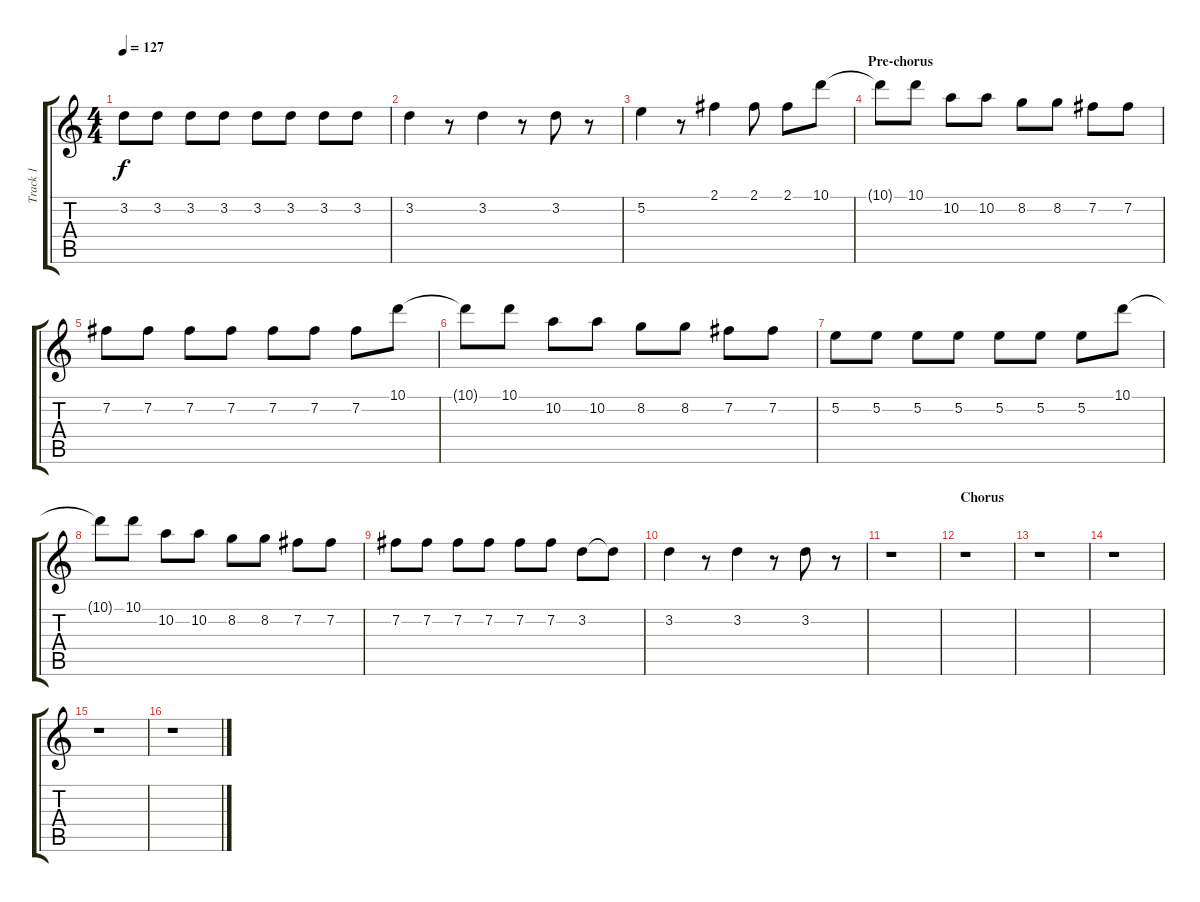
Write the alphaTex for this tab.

\track ("Track 1" "Track 1") {instrument acousticguitarsteel}
\staff {score tabs}
\tuning (E4 B3 G3 D3 A2 E2) {hide}
\ts (4 4)
\tempo 127
\clef g2
\ks c
3.2.8{dy f} 3.2.8 3.2.8 3.2.8 3.2.8 3.2.8 3.2.8 3.2.8 |
3.2.4 r.8 3.2.4 r.8 3.2.8 r.8 |
5.2.4 r.8 2.1.4 2.1.8 2.1.8 10.1.8 |
\section ("" "Pre-chorus")
10.1{t}.8 10.1.8 10.2.8 10.2.8 8.2.8 8.2.8 7.2.8 7.2.8 |
7.2.8 7.2.8 7.2.8 7.2.8 7.2.8 7.2.8 7.2.8 10.1.8 |
10.1{t}.8 10.1.8 10.2.8 10.2.8 8.2.8 8.2.8 7.2.8 7.2.8 |
5.2.8 5.2.8 5.2.8 5.2.8 5.2.8 5.2.8 5.2.8 10.1.8 |
10.1{t}.8 10.1.8 10.2.8 10.2.8 8.2.8 8.2.8 7.2.8 7.2.8 |
7.2.8 7.2.8 7.2.8 7.2.8 7.2.8 7.2.8 3.2.8 3.2{t}.8 |
3.2.4 r.8 3.2.4 r.8 3.2.8 r.8 |
r.1 |
\section ("" "Chorus")
r.1 |
r.1 |
r.1 |
r.1 |
r.1
